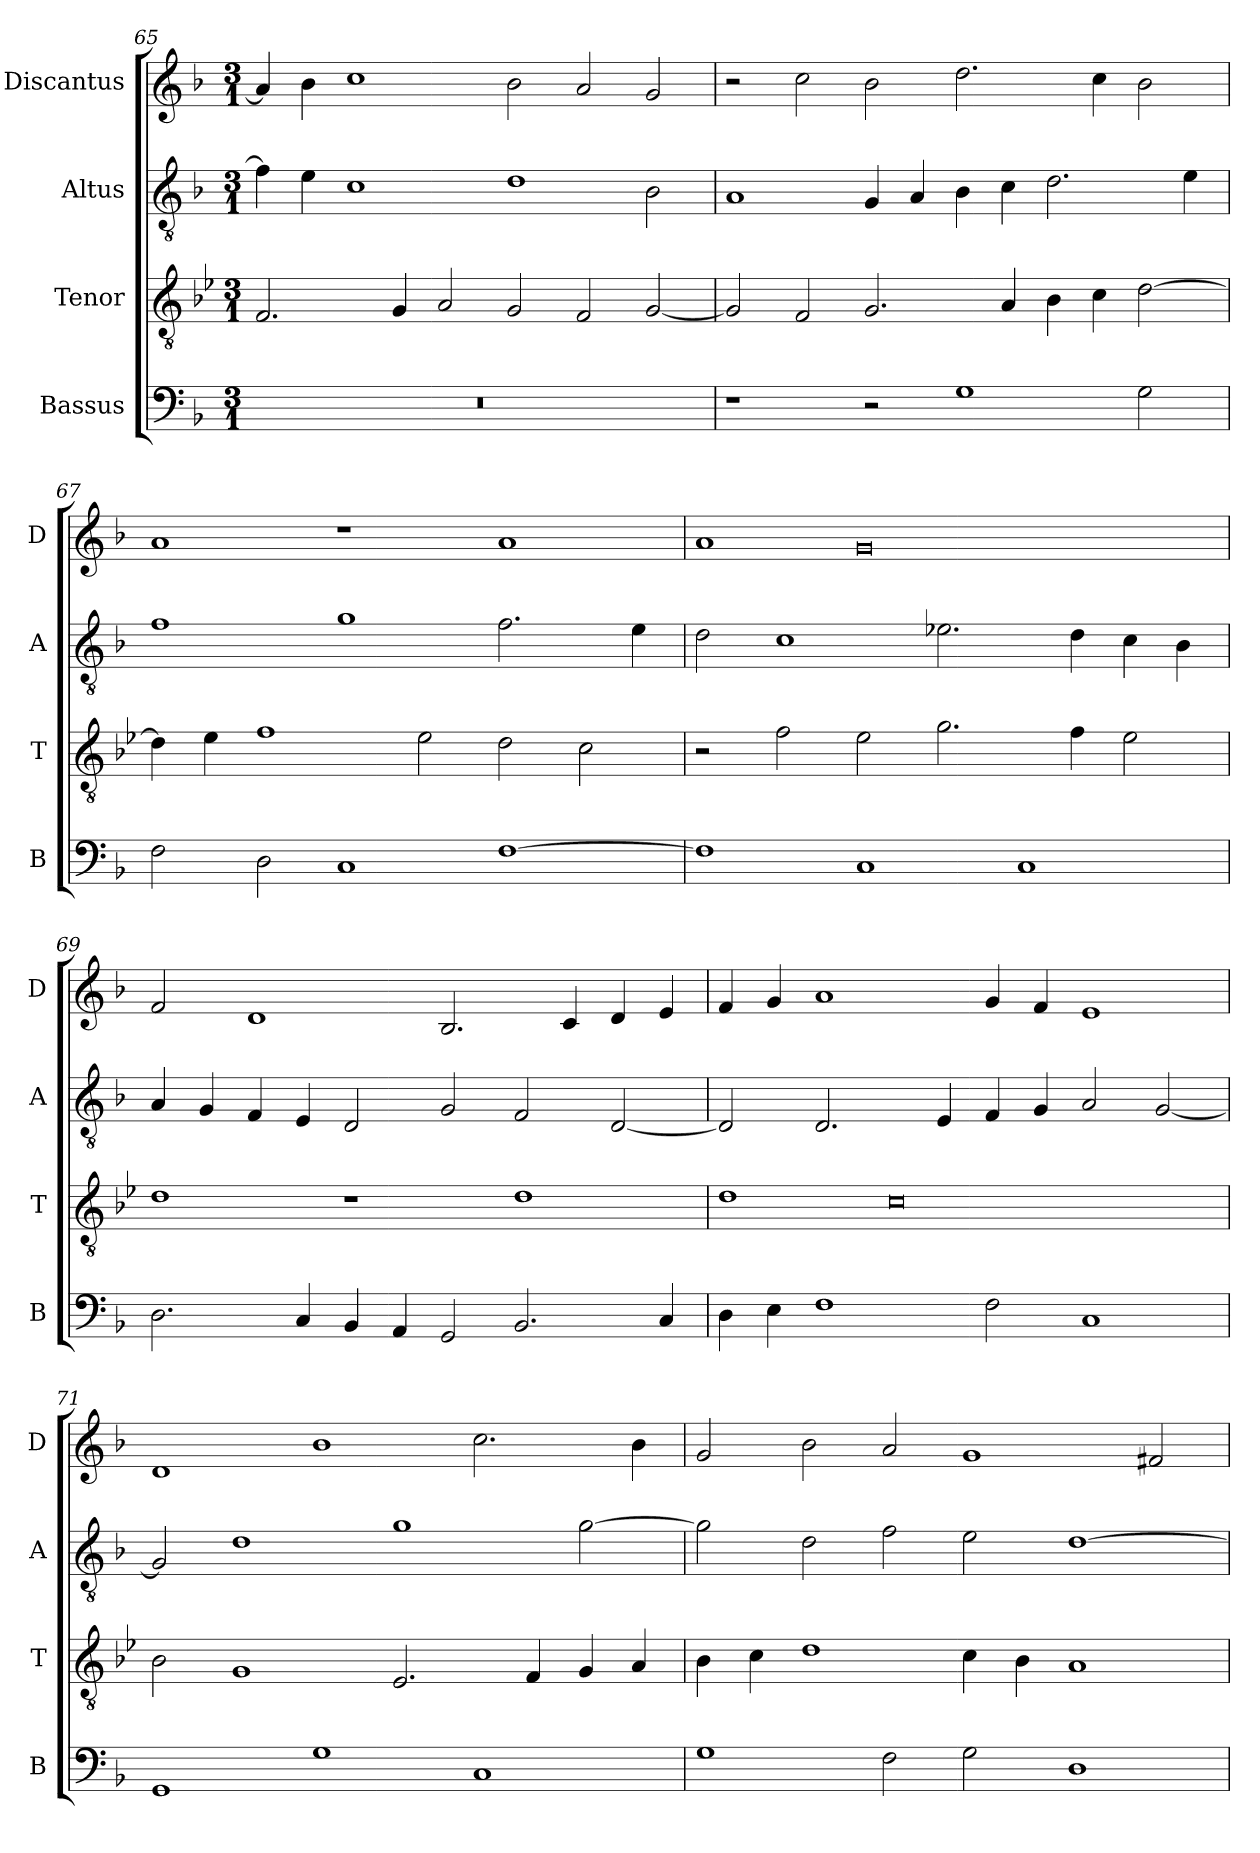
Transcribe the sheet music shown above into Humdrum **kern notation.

**kern	**kern	**kern	**kern
*part4	*part3	*part2	*part1
*staff4	*staff3	*staff2	*staff1
*I"Bassus	*I"Tenor	*I"Altus	*I"Discantus
*I'B	*I'T	*I'A	*I'D
*clefF4	*clefGv2	*clefGv2	*clefG2
*k[b-]	*k[b-e-]	*k[b-]	*k[b-]
*M3/1	*M3/1	*M3/1	*M3/1
=65	=65	=65	=65
0.r	2.F/	4f\]	4a/]
.	.	4e\	4b-\
.	.	1c	1cc
.	4G/	.	.
.	2A/	.	.
.	2G/	1d	2b-\
.	2F/	.	2a/
.	[2G/	2B-\	2g/
=66	=66	=66	=66
1r	2G/]	1A	2r
.	2F/	.	2cc\
2r	2.G/	4G/	2b-\
.	.	4A/	.
1G	.	4B-\	2.dd\
.	4A/	4c\	.
.	4B-\	2.d\	.
.	4c\	.	4cc\
2G\	[2d\	.	2b-\
.	.	4e\	.
=67	=67	=67	=67
2F\	4d\]	1f	1a
.	4e-\	.	.
2D\	1f	.	.
1C	.	1g	1r
.	2e-\	.	.
[1F	2d\	2.f\	1a
.	2c\	.	.
.	.	4e\	.
=68	=68	=68	=68
1F]	2r	2d\	1a
.	2f\	1c	.
1C	2e-\	.	0g
.	2.g\	2.e-X\	.
1C	.	.	.
.	4f\	4d\	.
.	2e-\	4c\	.
.	.	4B-\	.
=69	=69	=69	=69
2.D\	1d	4A/	2f/
.	.	4G/	.
.	.	4F/	1d
4C/	.	4E/	.
4BB-/	1r	2D/	.
4AA/	.	.	.
2GG/	.	2G/	2.B-/
2.BB-/	1d	2F/	.
.	.	.	4c/
.	.	[2D/	4d/
4C/	.	.	4e/
=70	=70	=70	=70
4D\	1d	2D/]	4f/
4E\	.	.	4g/
1F	.	2.D/	1a
.	0c	.	.
.	.	4E/	.
2F\	.	4F/	4g/
.	.	4G/	4f/
1C	.	2A/	1e
.	.	[2G/	.
=71	=71	=71	=71
1GG	2B-\	2G/]	1d
.	1G	1d	.
1G	.	.	1b-
.	2.E-/	1g	.
1C	.	.	2.cc\
.	4F/	.	.
.	4G/	[2g\	.
.	4A/	.	4b-\
=72	=72	=72	=72
1G	4B-\	2g\]	2g/
.	4c\	.	.
.	1d	2d\	2b-\
2F\	.	2f\	2a/
2G\	4c\	2e\	1g
.	4B-\	.	.
1D	1A	[1d	.
.	.	.	2f#X/
=	=	=	=
*-	*-	*-	*-
